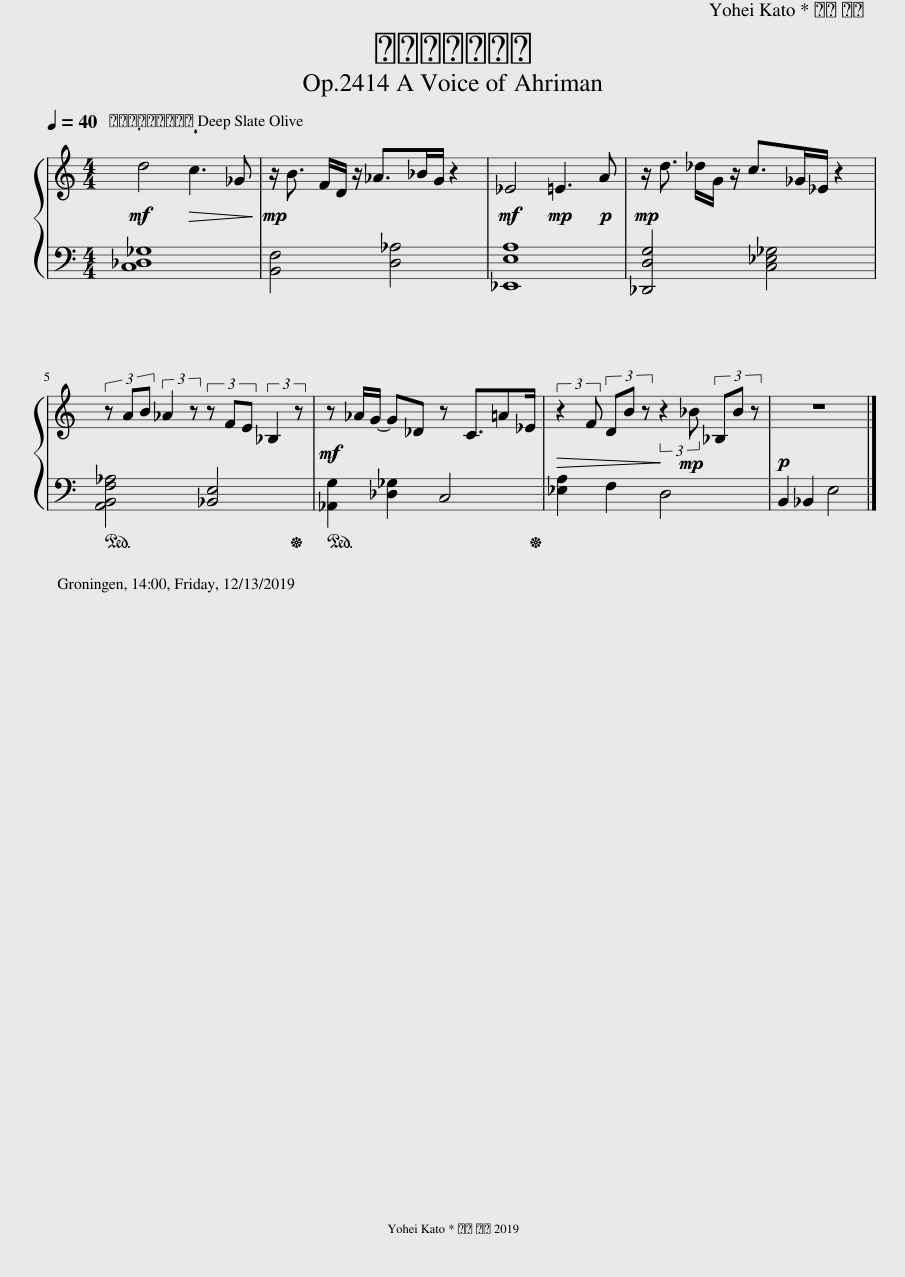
X:1
%%score { 1 | 2 }
L:1/8
Q:1/4=40
M:4/4
I:linebreak $
K:C
V:1 treble
V:2 bass
V:1
!mf! d4!>(! c3 _G!>)! |!mp! z/ B3/2 F/D/ z/ _A>_BG/ z2 |!mf! _E4!mp! =E3!p! A |!mp! z/ d3/2 _d/G/ z/ c>_G_E/ z2 |$ (3z AB (3:2:2_A2 z (3z FE (3:2:2_B,2 z | %5
!mf! z _A/G/- G_D z C3/2=A_E/ |!>(! (3:2:2z2 F (3DB z (3:2:2z2!mp! _B (3_B,B z!>)! | z8 |] %8
V:2
 [C,_D,_G,]8 | [B,,F,]4 [D,_A,]4 | [_E,,E,A,]8 | [_D,,D,G,]4 [C,_E,_G,]4 |$!ped! [A,,B,,F,_A,]4 [_B,,E,]4!ped-up! | %5
!ped! [_A,,G,]2 [_D,_G,]2 C,4!ped-up! | [_E,A,]2 F,2 D,4 |!p! B,,2 _B,,2 E,4 |] %8
